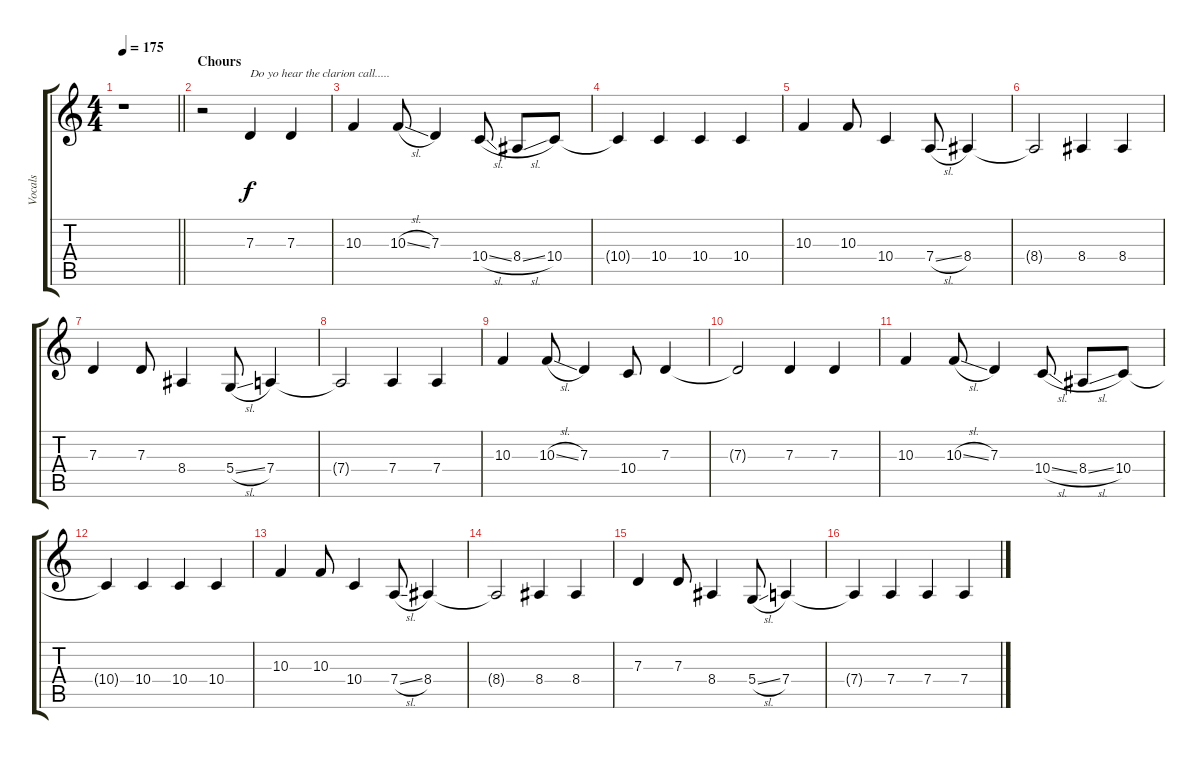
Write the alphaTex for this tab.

\track ("Vocals" "Vocals") {instrument lead6voice}
\staff {score tabs}
\tuning (E4 B3 G3 D3 A2 E2) {hide}
\ts (4 4)
\tempo 175
\clef g2
\barLineRight lightlight
\ks c
r.1{dy f} |
\section ("" "Chours")
r.2 7.3.4{txt "Do yo hear the clarion call....."} 7.3.4 |
10.3.4 10.3{sl}.8 7.3.4 10.4{sl}.8 8.4{sl}.8 10.4.8 |
10.4{t}.4 10.4.4 10.4.4 10.4.4 |
10.3.4 10.3.8 10.4.4 7.4{sl}.8 8.4.4 |
8.4{t}.2 8.4.4 8.4.4 |
7.3.4 7.3.8 8.4.4 5.4{sl}.8 7.4.4 |
7.4{t}.2 7.4.4 7.4.4 |
10.3.4 10.3{sl}.8 7.3.4 10.4.8 7.3.4 |
7.3{t}.2 7.3.4 7.3.4 |
10.3.4 10.3{sl}.8 7.3.4 10.4{sl}.8 8.4{sl}.8 10.4.8 |
10.4{t}.4 10.4.4 10.4.4 10.4.4 |
10.3.4 10.3.8 10.4.4 7.4{sl}.8 8.4.4 |
8.4{t}.2 8.4.4 8.4.4 |
7.3.4 7.3.8 8.4.4 5.4{sl}.8 7.4.4 |
7.4{t}.4 7.4.4 7.4.4 7.4.4
